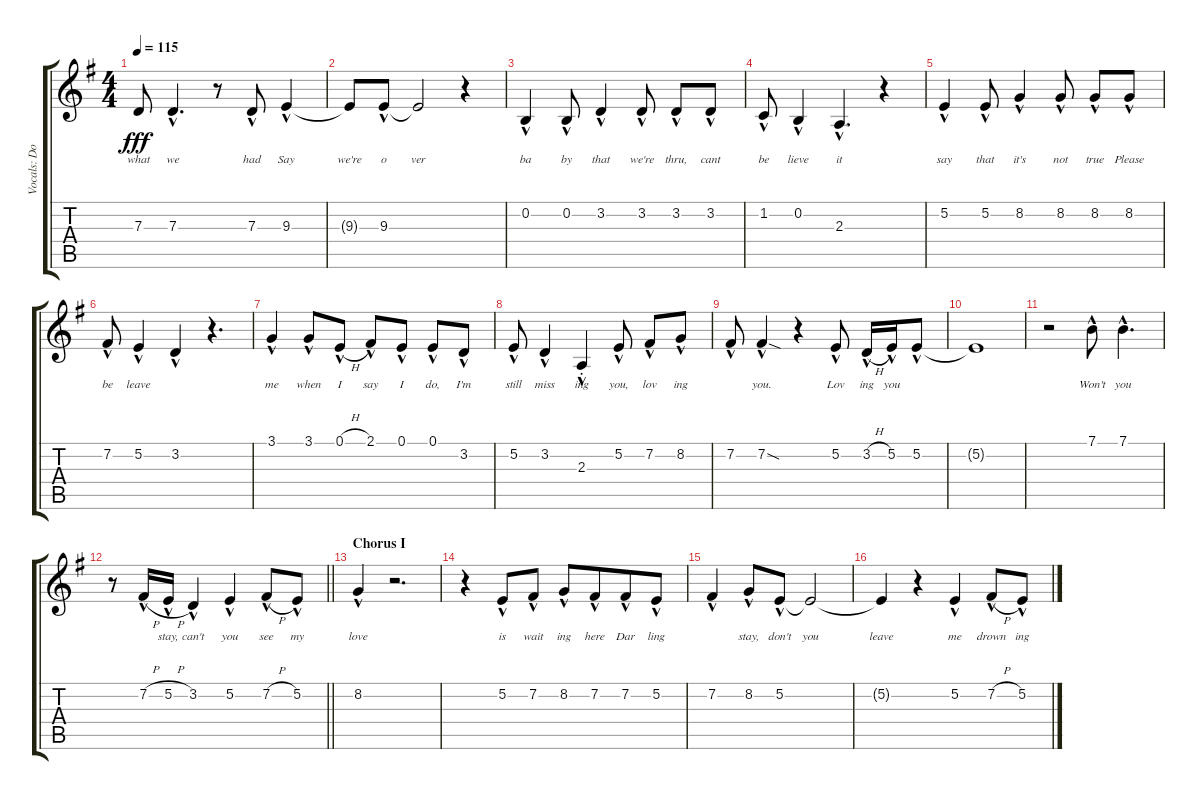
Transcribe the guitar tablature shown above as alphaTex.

\track ("Vocals: Don" "Vocals: Do") {instrument lead2sawtooth}
\staff {score tabs}
\tuning (E4 B3 G3 D3 A2 E2) {hide}
\ts (4 4)
\tempo 115
\clef g2
\ks g
7.3{t}.8{lyrics (0 "what") lyrics (1 "") lyrics (2 "") lyrics (3 "") lyrics (4 "") dy fff} 7.3{hac}.4{d lyrics (0 "we") lyrics (1 "") lyrics (2 "") lyrics (3 "") lyrics (4 "")} r.8 7.3{hac}.8{lyrics (0 "had") lyrics (1 "") lyrics (2 "") lyrics (3 "") lyrics (4 "")} 9.3{hac}.4{lyrics (0 "Say") lyrics (1 "") lyrics (2 "") lyrics (3 "") lyrics (4 "")} |
9.3{t}.8{lyrics (0 "we're") lyrics (1 "") lyrics (2 "") lyrics (3 "") lyrics (4 "")} 9.3{hac}.8{lyrics (0 "o") lyrics (1 "") lyrics (2 "") lyrics (3 "") lyrics (4 "")} 9.3{t}.2{lyrics (0 "ver") lyrics (1 "") lyrics (2 "") lyrics (3 "") lyrics (4 "")} r.4 |
0.2{hac}.4{lyrics (0 "ba") lyrics (1 "") lyrics (2 "") lyrics (3 "") lyrics (4 "")} 0.2{hac}.8{lyrics (0 "by") lyrics (1 "") lyrics (2 "") lyrics (3 "") lyrics (4 "")} 3.2{hac}.4{lyrics (0 "that") lyrics (1 "") lyrics (2 "") lyrics (3 "") lyrics (4 "")} 3.2{hac}.8{lyrics (0 "we're") lyrics (1 "") lyrics (2 "") lyrics (3 "") lyrics (4 "")} 3.2{hac}.8{lyrics (0 "thru,") lyrics (1 "") lyrics (2 "") lyrics (3 "") lyrics (4 "")} 3.2{hac}.8{lyrics (0 "cant") lyrics (1 "") lyrics (2 "") lyrics (3 "") lyrics (4 "")} |
1.2{hac}.8{lyrics (0 "be") lyrics (1 "") lyrics (2 "") lyrics (3 "") lyrics (4 "")} 0.2{hac}.4{lyrics (0 "lieve") lyrics (1 "") lyrics (2 "") lyrics (3 "") lyrics (4 "")} 2.3{hac}.4{d lyrics (0 "it") lyrics (1 "") lyrics (2 "") lyrics (3 "") lyrics (4 "")} r.4 |
5.2{hac}.4{lyrics (0 "say") lyrics (1 "") lyrics (2 "") lyrics (3 "") lyrics (4 "")} 5.2{hac}.8{lyrics (0 "that") lyrics (1 "") lyrics (2 "") lyrics (3 "") lyrics (4 "")} 8.2{hac}.4{lyrics (0 "it's") lyrics (1 "") lyrics (2 "") lyrics (3 "") lyrics (4 "")} 8.2{hac}.8{lyrics (0 "not") lyrics (1 "") lyrics (2 "") lyrics (3 "") lyrics (4 "")} 8.2{hac}.8{lyrics (0 "true") lyrics (1 "") lyrics (2 "") lyrics (3 "") lyrics (4 "")} 8.2{hac}.8{lyrics (0 "Please") lyrics (1 "") lyrics (2 "") lyrics (3 "") lyrics (4 "")} |
7.2{hac}.8{lyrics (0 "be") lyrics (1 "") lyrics (2 "") lyrics (3 "") lyrics (4 "")} 5.2{hac}.4{lyrics (0 "leave") lyrics (1 "") lyrics (2 "") lyrics (3 "") lyrics (4 "")} 3.2{hac}.4{lyrics (0 "") lyrics (1 "") lyrics (2 "") lyrics (3 "") lyrics (4 "")} r.4{d} |
3.1{hac}.4{lyrics (0 "me") lyrics (1 "") lyrics (2 "") lyrics (3 "") lyrics (4 "")} 3.1{hac}.8{lyrics (0 "when") lyrics (1 "") lyrics (2 "") lyrics (3 "") lyrics (4 "")} 0.1{h hac}.8{lyrics (0 "I") lyrics (1 "") lyrics (2 "") lyrics (3 "") lyrics (4 "")} 2.1{hac}.8{lyrics (0 "say") lyrics (1 "") lyrics (2 "") lyrics (3 "") lyrics (4 "")} 0.1{hac}.8{lyrics (0 "I") lyrics (1 "") lyrics (2 "") lyrics (3 "") lyrics (4 "")} 0.1{hac}.8{lyrics (0 "do,") lyrics (1 "") lyrics (2 "") lyrics (3 "") lyrics (4 "")} 3.2{hac}.8{lyrics (0 "I'm") lyrics (1 "") lyrics (2 "") lyrics (3 "") lyrics (4 "")} |
5.2{hac}.8{lyrics (0 "still") lyrics (1 "") lyrics (2 "") lyrics (3 "") lyrics (4 "")} 3.2{hac}.4{lyrics (0 "miss") lyrics (1 "") lyrics (2 "") lyrics (3 "") lyrics (4 "")} 2.3{hac st}.4{lyrics (0 "ing") lyrics (1 "") lyrics (2 "") lyrics (3 "") lyrics (4 "")} 5.2{hac}.8{lyrics (0 "you,") lyrics (1 "") lyrics (2 "") lyrics (3 "") lyrics (4 "")} 7.2{hac}.8{lyrics (0 "lov") lyrics (1 "") lyrics (2 "") lyrics (3 "") lyrics (4 "")} 8.2{hac}.8{lyrics (0 "ing") lyrics (1 "") lyrics (2 "") lyrics (3 "") lyrics (4 "")} |
7.2{hac}.8{lyrics (0 "") lyrics (1 "") lyrics (2 "") lyrics (3 "") lyrics (4 "")} 7.2{sod hac}.4{lyrics (0 "you.") lyrics (1 "") lyrics (2 "") lyrics (3 "") lyrics (4 "")} r.4 5.2{hac}.8{lyrics (0 "Lov") lyrics (1 "") lyrics (2 "") lyrics (3 "") lyrics (4 "")} 3.2{h hac}.16{lyrics (0 "ing") lyrics (1 "") lyrics (2 "") lyrics (3 "") lyrics (4 "")} 5.2{hac}.16{lyrics (0 "you") lyrics (1 "") lyrics (2 "") lyrics (3 "") lyrics (4 "")} 5.2{hac}.8{lyrics (0 "") lyrics (1 "") lyrics (2 "") lyrics (3 "") lyrics (4 "")} |
5.2{t}.1{lyrics (0 "") lyrics (1 "") lyrics (2 "") lyrics (3 "") lyrics (4 "")} |
r.2 7.1{hac}.8{lyrics (0 "Won't") lyrics (1 "") lyrics (2 "") lyrics (3 "") lyrics (4 "")} 7.1{hac}.4{d lyrics (0 "you") lyrics (1 "") lyrics (2 "") lyrics (3 "") lyrics (4 "")} |
\barLineRight lightlight
r.8 7.2{h hac}.16{lyrics (0 "") lyrics (1 "") lyrics (2 "") lyrics (3 "") lyrics (4 "")} 5.2{h hac}.16{lyrics (0 "stay,") lyrics (1 "") lyrics (2 "") lyrics (3 "") lyrics (4 "")} 3.2{hac}.4{lyrics (0 "can't") lyrics (1 "") lyrics (2 "") lyrics (3 "") lyrics (4 "")} 5.2{hac}.4{lyrics (0 "you") lyrics (1 "") lyrics (2 "") lyrics (3 "") lyrics (4 "")} 7.2{h hac}.8{lyrics (0 "see") lyrics (1 "") lyrics (2 "") lyrics (3 "") lyrics (4 "")} 5.2{hac}.8{lyrics (0 "my") lyrics (1 "") lyrics (2 "") lyrics (3 "") lyrics (4 "")} |
\section ("" "Chorus I")
8.2{hac}.4{lyrics (0 "love") lyrics (1 "") lyrics (2 "") lyrics (3 "") lyrics (4 "")} r.2{d} |
r.4 5.2{hac}.8{lyrics (0 "is") lyrics (1 "") lyrics (2 "") lyrics (3 "") lyrics (4 "")} 7.2{hac}.8{lyrics (0 "wait") lyrics (1 "") lyrics (2 "") lyrics (3 "") lyrics (4 "")} 8.2{hac}.8{lyrics (0 "ing") lyrics (1 "") lyrics (2 "") lyrics (3 "") lyrics (4 "")} 7.2{hac}.8{lyrics (0 "here") lyrics (1 "") lyrics (2 "") lyrics (3 "") lyrics (4 "") beam merge} 7.2{hac}.8{lyrics (0 "Dar") lyrics (1 "") lyrics (2 "") lyrics (3 "") lyrics (4 "")} 5.2{hac}.8{lyrics (0 "ling") lyrics (1 "") lyrics (2 "") lyrics (3 "") lyrics (4 "")} |
7.2{hac}.4{lyrics (0 "") lyrics (1 "") lyrics (2 "") lyrics (3 "") lyrics (4 "")} 8.2{hac}.8{lyrics (0 "stay,") lyrics (1 "") lyrics (2 "") lyrics (3 "") lyrics (4 "")} 5.2{hac}.8{lyrics (0 "don't") lyrics (1 "") lyrics (2 "") lyrics (3 "") lyrics (4 "")} 5.2{t}.2{lyrics (0 "you") lyrics (1 "") lyrics (2 "") lyrics (3 "") lyrics (4 "")} |
5.2{t}.4{lyrics (0 "leave") lyrics (1 "") lyrics (2 "") lyrics (3 "") lyrics (4 "")} r.4 5.2{hac}.4{lyrics (0 "me") lyrics (1 "") lyrics (2 "") lyrics (3 "") lyrics (4 "")} 7.2{h hac}.8{lyrics (0 "drown") lyrics (1 "") lyrics (2 "") lyrics (3 "") lyrics (4 "")} 5.2{hac}.8{lyrics (0 "ing") lyrics (1 "") lyrics (2 "") lyrics (3 "") lyrics (4 "")}
